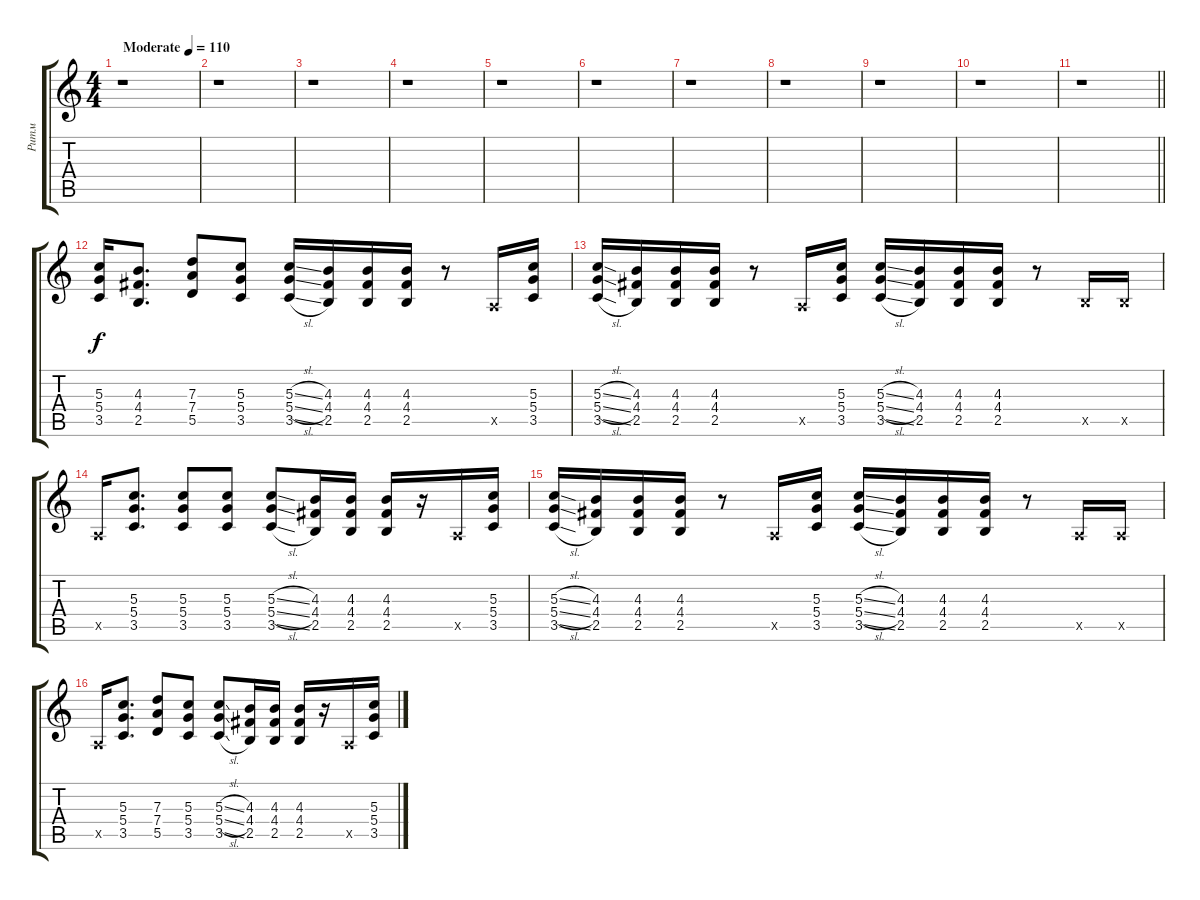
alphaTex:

\track ("Ритм" "Ритм") {instrument overdrivenguitar}
\staff {score tabs}
\tuning (E4 B3 G3 D3 A2 E2) {hide}
\ts (4 4)
\tempo (110 "Moderate")
\clef g2
\ks c
r.1{dy f instrument overdrivenguitar} |
r.1 |
r.1 |
r.1 |
r.1 |
r.1 |
r.1 |
r.1 |
r.1 |
r.1 |
\barLineRight lightlight
r.1 |
(5.3 5.4 3.5).16 (4.3 4.4 2.5).8{d} (7.3 7.4 5.5).8 (5.3 5.4 3.5).8 (5.3{sl} 5.4{sl} 3.5{sl}).16 (4.3 4.4 2.5).16 (4.3 4.4 2.5).16 (4.3 4.4 2.5).16 r.8 0.5{x}.16 (5.3 5.4 3.5).16 |
(5.3{sl} 5.4{sl} 3.5{sl}).16 (4.3 4.4 2.5).16 (4.3 4.4 2.5).16 (4.3 4.4 2.5).16 r.8 0.5{x}.16 (5.3 5.4 3.5).16 (5.3{sl} 5.4{sl} 3.5{sl}).16 (4.3 4.4 2.5).16 (4.3 4.4 2.5).16 (4.3 4.4 2.5).16 r.8 2.5{x}.16 2.5{x}.16 |
0.5{x}.16 (5.3 5.4 3.5).8{d} (5.3 5.4 3.5).8 (5.3 5.4 3.5).8 (5.3{sl} 5.4{sl} 3.5{sl}).8 (4.3 4.4 2.5).16 (4.3 4.4 2.5).16 (4.3 4.4 2.5).16 r.16 0.5{x}.16 (5.3 5.4 3.5).16 |
(5.3{sl} 5.4{sl} 3.5{sl}).16 (4.3 4.4 2.5).16 (4.3 4.4 2.5).16 (4.3 4.4 2.5).16 r.8 0.5{x}.16 (5.3 5.4 3.5).16 (5.3{sl} 5.4{sl} 3.5{sl}).16 (4.3 4.4 2.5).16 (4.3 4.4 2.5).16 (4.3 4.4 2.5).16 r.8 0.5{x}.16 0.5{x}.16 |
0.5{x}.16 (5.3 5.4 3.5).8{d} (7.3 7.4 5.5).8 (5.3 5.4 3.5).8 (5.3{sl} 5.4{sl} 3.5{sl}).8 (4.3 4.4 2.5).16 (4.3 4.4 2.5).16 (4.3 4.4 2.5).16 r.16 0.5{x}.16 (5.3 5.4 3.5).16
